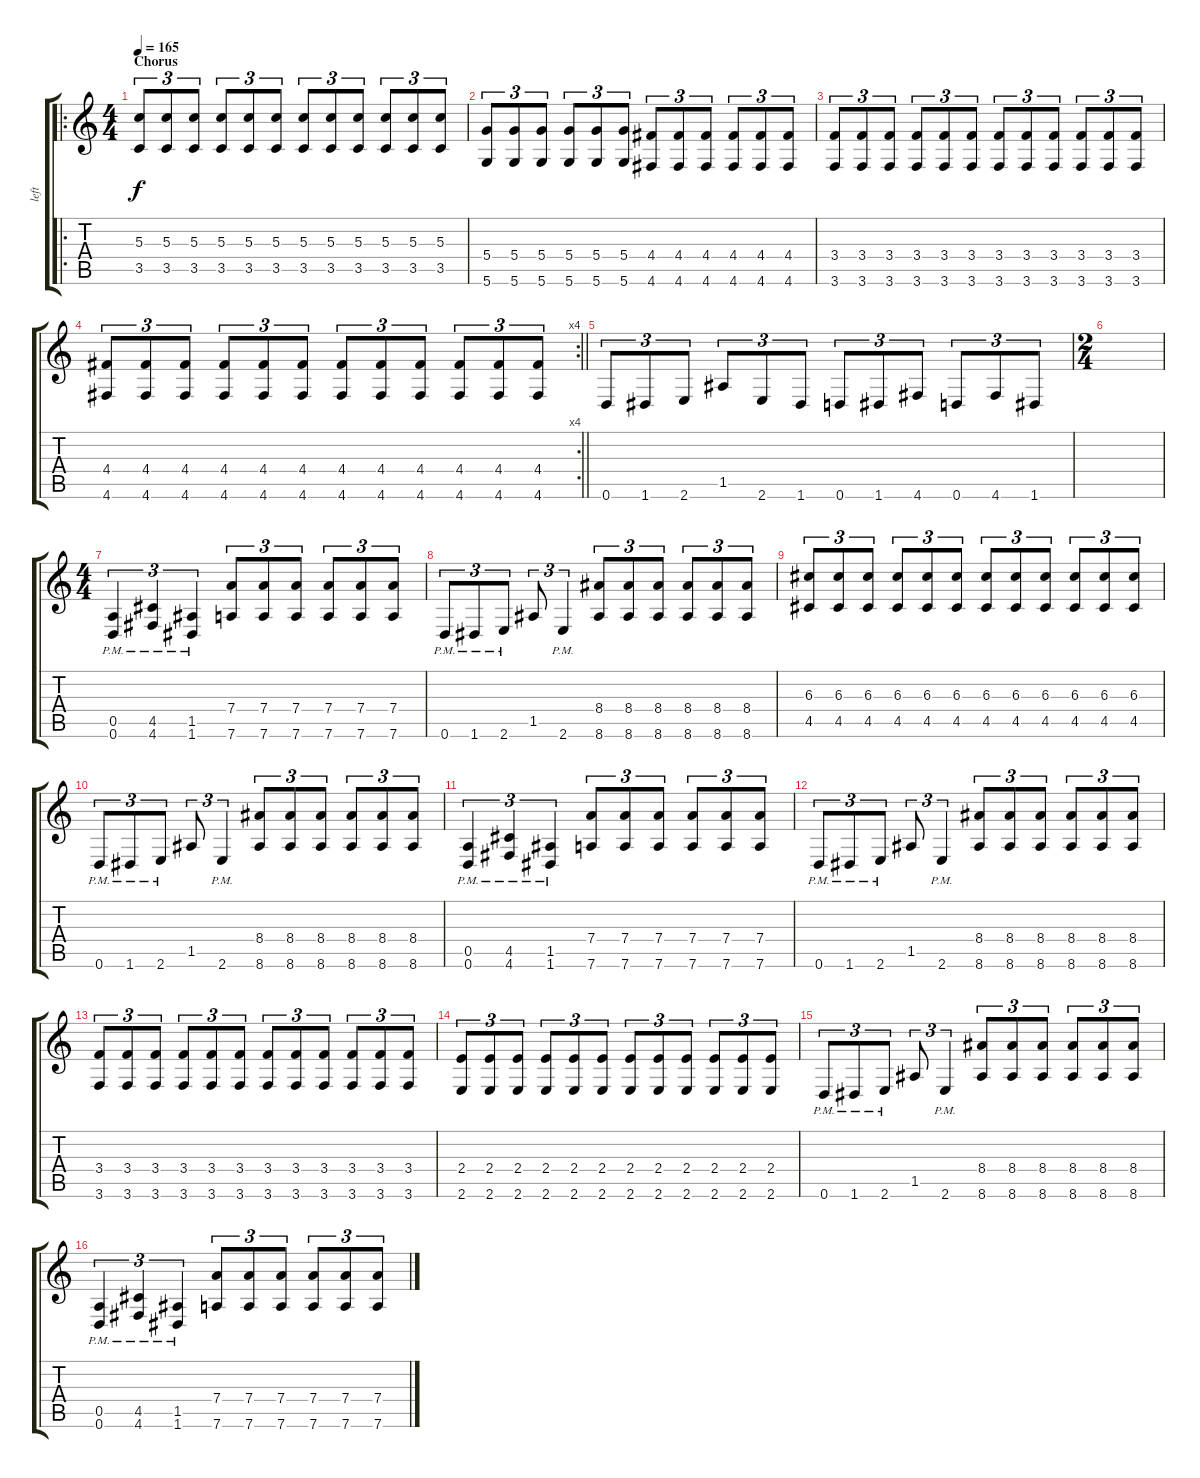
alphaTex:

\track ("left" "left") {instrument overdrivenguitar}
\staff {score tabs}
\tuning (E4 B3 G3 D3 A2 D2) {hide}
\ro
\ts (4 4)
\section ("" "Chorus")
\tempo 165
\clef g2
\ks c
(5.3 3.5).8{tu (3 2) dy f} (5.3 3.5).8{tu (3 2)} (5.3 3.5).8{tu (3 2)} (5.3 3.5).8{tu (3 2)} (5.3 3.5).8{tu (3 2)} (5.3 3.5).8{tu (3 2)} (5.3 3.5).8{tu (3 2)} (5.3 3.5).8{tu (3 2)} (5.3 3.5).8{tu (3 2)} (5.3 3.5).8{tu (3 2)} (5.3 3.5).8{tu (3 2)} (5.3 3.5).8{tu (3 2)} |
(5.4 5.6).8{tu (3 2)} (5.4 5.6).8{tu (3 2)} (5.4 5.6).8{tu (3 2)} (5.4 5.6).8{tu (3 2)} (5.4 5.6).8{tu (3 2)} (5.4 5.6).8{tu (3 2)} (4.4 4.6).8{tu (3 2)} (4.4 4.6).8{tu (3 2)} (4.4 4.6).8{tu (3 2)} (4.4 4.6).8{tu (3 2)} (4.4 4.6).8{tu (3 2)} (4.4 4.6).8{tu (3 2)} |
(3.4 3.6).8{tu (3 2)} (3.4 3.6).8{tu (3 2)} (3.4 3.6).8{tu (3 2)} (3.4 3.6).8{tu (3 2)} (3.4 3.6).8{tu (3 2)} (3.4 3.6).8{tu (3 2)} (3.4 3.6).8{tu (3 2)} (3.4 3.6).8{tu (3 2)} (3.4 3.6).8{tu (3 2)} (3.4 3.6).8{tu (3 2)} (3.4 3.6).8{tu (3 2)} (3.4 3.6).8{tu (3 2)} |
\rc 4
\barLineRight lightlight
(4.4 4.6).8{tu (3 2)} (4.4 4.6).8{tu (3 2)} (4.4 4.6).8{tu (3 2)} (4.4 4.6).8{tu (3 2)} (4.4 4.6).8{tu (3 2)} (4.4 4.6).8{tu (3 2)} (4.4 4.6).8{tu (3 2)} (4.4 4.6).8{tu (3 2)} (4.4 4.6).8{tu (3 2)} (4.4 4.6).8{tu (3 2)} (4.4 4.6).8{tu (3 2)} (4.4 4.6).8{tu (3 2)} |
\section ("" "")
0.6.8{tu (3 2)} 1.6.8{tu (3 2)} 2.6.8{tu (3 2)} 1.5.8{tu (3 2)} 2.6.8{tu (3 2)} 1.6.8{tu (3 2)} 0.6.8{tu (3 2)} 1.6.8{tu (3 2)} 4.6.8{tu (3 2)} 0.6.8{tu (3 2)} 4.6.8{tu (3 2)} 1.6.8{tu (3 2)} |
\ts (2 4)
|
\ts (4 4)
(0.5{pm} 0.6{pm}).4{tu (3 2)} (4.5{pm} 4.6{pm}).4{tu (3 2)} (1.5{pm} 1.6{pm}).4{tu (3 2)} (7.4 7.6).8{tu (3 2)} (7.4 7.6).8{tu (3 2)} (7.4 7.6).8{tu (3 2)} (7.4 7.6).8{tu (3 2)} (7.4 7.6).8{tu (3 2)} (7.4 7.6).8{tu (3 2)} |
0.6{pm}.8{tu (3 2)} 1.6{pm}.8{tu (3 2)} 2.6{pm}.8{tu (3 2)} 1.5.8{tu (3 2)} 2.6{pm}.4{tu (3 2)} (8.4 8.6).8{tu (3 2)} (8.4 8.6).8{tu (3 2)} (8.4 8.6).8{tu (3 2)} (8.4 8.6).8{tu (3 2)} (8.4 8.6).8{tu (3 2)} (8.4 8.6).8{tu (3 2)} |
(6.3 4.5).8{tu (3 2)} (6.3 4.5).8{tu (3 2)} (6.3 4.5).8{tu (3 2)} (6.3 4.5).8{tu (3 2)} (6.3 4.5).8{tu (3 2)} (6.3 4.5).8{tu (3 2)} (6.3 4.5).8{tu (3 2)} (6.3 4.5).8{tu (3 2)} (6.3 4.5).8{tu (3 2)} (6.3 4.5).8{tu (3 2)} (6.3 4.5).8{tu (3 2)} (6.3 4.5).8{tu (3 2)} |
0.6{pm}.8{tu (3 2)} 1.6{pm}.8{tu (3 2)} 2.6{pm}.8{tu (3 2)} 1.5.8{tu (3 2)} 2.6{pm}.4{tu (3 2)} (8.4 8.6).8{tu (3 2)} (8.4 8.6).8{tu (3 2)} (8.4 8.6).8{tu (3 2)} (8.4 8.6).8{tu (3 2)} (8.4 8.6).8{tu (3 2)} (8.4 8.6).8{tu (3 2)} |
(0.5{pm} 0.6{pm}).4{tu (3 2)} (4.5{pm} 4.6{pm}).4{tu (3 2)} (1.5{pm} 1.6{pm}).4{tu (3 2)} (7.4 7.6).8{tu (3 2)} (7.4 7.6).8{tu (3 2)} (7.4 7.6).8{tu (3 2)} (7.4 7.6).8{tu (3 2)} (7.4 7.6).8{tu (3 2)} (7.4 7.6).8{tu (3 2)} |
0.6{pm}.8{tu (3 2)} 1.6{pm}.8{tu (3 2)} 2.6{pm}.8{tu (3 2)} 1.5.8{tu (3 2)} 2.6{pm}.4{tu (3 2)} (8.4 8.6).8{tu (3 2)} (8.4 8.6).8{tu (3 2)} (8.4 8.6).8{tu (3 2)} (8.4 8.6).8{tu (3 2)} (8.4 8.6).8{tu (3 2)} (8.4 8.6).8{tu (3 2)} |
(3.4 3.6).8{tu (3 2)} (3.4 3.6).8{tu (3 2)} (3.4 3.6).8{tu (3 2)} (3.4 3.6).8{tu (3 2)} (3.4 3.6).8{tu (3 2)} (3.4 3.6).8{tu (3 2)} (3.4 3.6).8{tu (3 2)} (3.4 3.6).8{tu (3 2)} (3.4 3.6).8{tu (3 2)} (3.4 3.6).8{tu (3 2)} (3.4 3.6).8{tu (3 2)} (3.4 3.6).8{tu (3 2)} |
(2.4 2.6).8{tu (3 2)} (2.4 2.6).8{tu (3 2)} (2.4 2.6).8{tu (3 2)} (2.4 2.6).8{tu (3 2)} (2.4 2.6).8{tu (3 2)} (2.4 2.6).8{tu (3 2)} (2.4 2.6).8{tu (3 2)} (2.4 2.6).8{tu (3 2)} (2.4 2.6).8{tu (3 2)} (2.4 2.6).8{tu (3 2)} (2.4 2.6).8{tu (3 2)} (2.4 2.6).8{tu (3 2)} |
0.6{pm}.8{tu (3 2)} 1.6{pm}.8{tu (3 2)} 2.6{pm}.8{tu (3 2)} 1.5.8{tu (3 2)} 2.6{pm}.4{tu (3 2)} (8.4 8.6).8{tu (3 2)} (8.4 8.6).8{tu (3 2)} (8.4 8.6).8{tu (3 2)} (8.4 8.6).8{tu (3 2)} (8.4 8.6).8{tu (3 2)} (8.4 8.6).8{tu (3 2)} |
(0.5{pm} 0.6{pm}).4{tu (3 2)} (4.5{pm} 4.6{pm}).4{tu (3 2)} (1.5{pm} 1.6{pm}).4{tu (3 2)} (7.4 7.6).8{tu (3 2)} (7.4 7.6).8{tu (3 2)} (7.4 7.6).8{tu (3 2)} (7.4 7.6).8{tu (3 2)} (7.4 7.6).8{tu (3 2)} (7.4 7.6).8{tu (3 2)}
